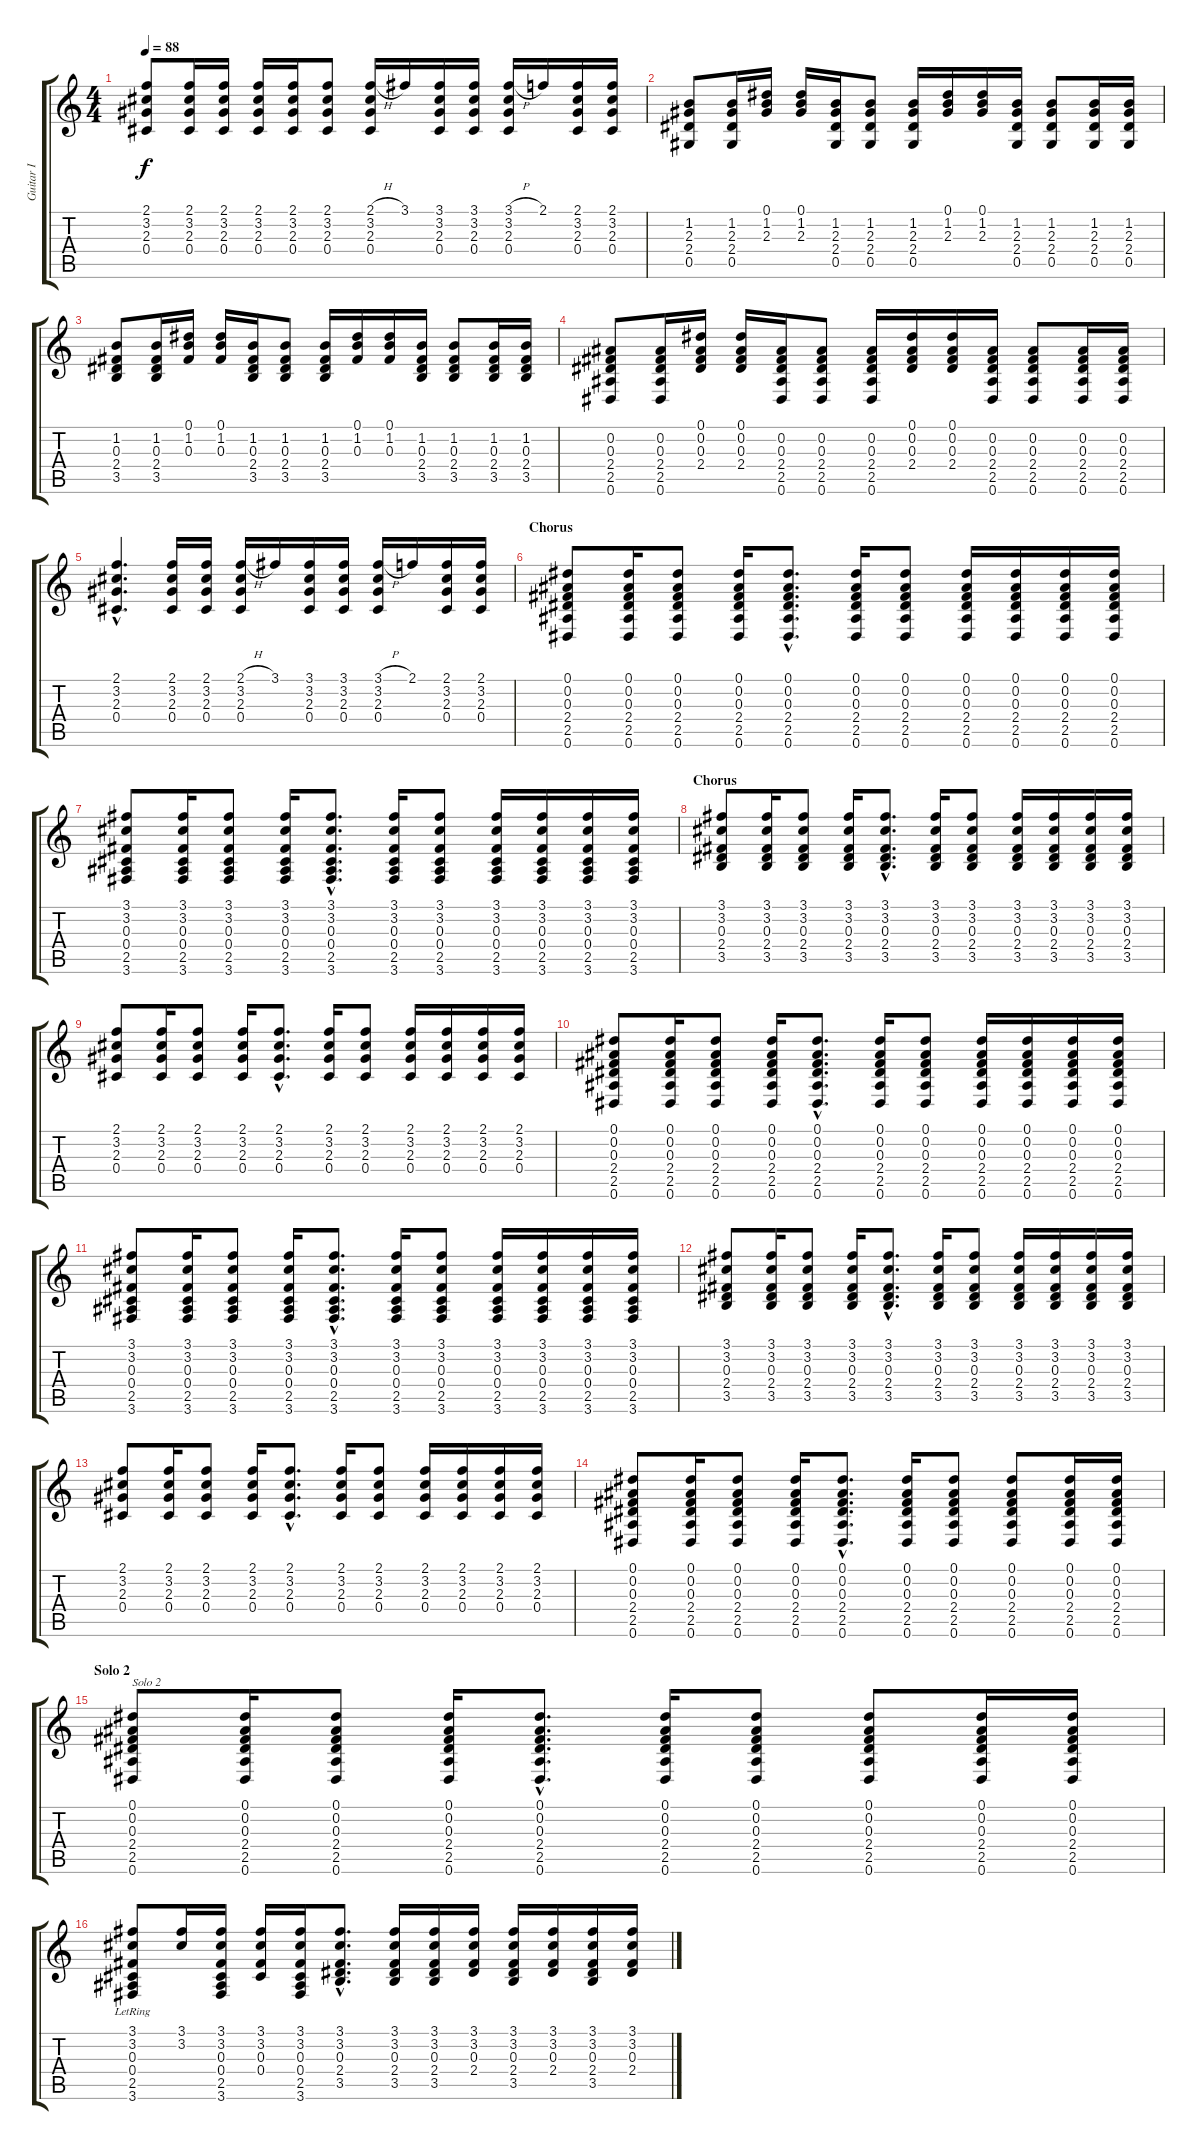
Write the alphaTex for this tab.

\track ("Guitar I" "Guitar I") {instrument acousticguitarsteel}
\staff {score tabs}
\tuning (Eb4 Bb3 Gb3 Db3 Ab2 Eb2) {hide}
\ts (4 4)
\tempo 88
\clef g2
\ks c
(2.1 3.2 2.3 0.4).8{dy f} (2.1 3.2 2.3 0.4).16 (2.1 3.2 2.3 0.4).16 (2.1 3.2 2.3 0.4).16 (2.1 3.2 2.3 0.4).16 (2.1 3.2 2.3 0.4).8 (2.1{h} 3.2 2.3 0.4).16 3.1.16 (3.1 3.2 2.3 0.4).16 (3.1 3.2 2.3 0.4).16 (3.1{h} 3.2 2.3 0.4).16 2.1.16 (2.1 3.2 2.3 0.4).16 (2.1 3.2 2.3 0.4).16 |
(1.2 2.3 2.4 0.5).8 (1.2 2.3 2.4 0.5).16 (0.1 1.2 2.3).16 (0.1 1.2 2.3).16 (1.2 2.3 2.4 0.5).16 (1.2 2.3 2.4 0.5).8 (1.2 2.3 2.4 0.5).16 (0.1 1.2 2.3).16 (0.1 1.2 2.3).16 (1.2 2.3 2.4 0.5).16 (1.2 2.3 2.4 0.5).8 (1.2 2.3 2.4 0.5).16 (1.2 2.3 2.4 0.5).16 |
(1.2 0.3 2.4 3.5).8 (1.2 0.3 2.4 3.5).16 (0.1 1.2 0.3).16 (0.1 1.2 0.3).16 (1.2 0.3 2.4 3.5).16 (1.2 0.3 2.4 3.5).8 (1.2 0.3 2.4 3.5).16 (0.1 1.2 0.3).16 (0.1 1.2 0.3).16 (1.2 0.3 2.4 3.5).16 (1.2 0.3 2.4 3.5).8 (1.2 0.3 2.4 3.5).16 (1.2 0.3 2.4 3.5).16 |
(0.2 0.3 2.4 2.5 0.6).8 (0.2 0.3 2.4 2.5 0.6).16 (0.1 0.2 0.3 2.4).16 (0.1 0.2 0.3 2.4).16 (0.2 0.3 2.4 2.5 0.6).16 (0.2 0.3 2.4 2.5 0.6).8 (0.2 0.3 2.4 2.5 0.6).16 (0.1 0.2 0.3 2.4).16 (0.1 0.2 0.3 2.4).16 (0.2 0.3 2.4 2.5 0.6).16 (0.2 0.3 2.4 2.5 0.6).8 (0.2 0.3 2.4 2.5 0.6).16 (0.2 0.3 2.4 2.5 0.6).16 |
(2.1{hac} 3.2{hac} 2.3{hac} 0.4{hac}).4{d} (2.1 3.2 2.3 0.4).16 (2.1 3.2 2.3 0.4).16 (2.1{h} 3.2 2.3 0.4).16 3.1.16 (3.1 3.2 2.3 0.4).16 (3.1 3.2 2.3 0.4).16 (3.1{h} 3.2 2.3 0.4).16 2.1.16 (2.1 3.2 2.3 0.4).16 (2.1 3.2 2.3 0.4).16 |
\section ("" "Chorus")
(0.1 0.2 0.3 2.4 2.5 0.6).8 (0.1 0.2 0.3 2.4 2.5 0.6).16 (0.1 0.2 0.3 2.4 2.5 0.6).8 (0.1 0.2 0.3 2.4 2.5 0.6).16 (0.1{hac} 0.2{hac} 0.3{hac} 2.4{hac} 2.5{hac} 0.6{hac}).8{d} (0.1 0.2 0.3 2.4 2.5 0.6).16 (0.1 0.2 0.3 2.4 2.5 0.6).8 (0.1 0.2 0.3 2.4 2.5 0.6).16 (0.1 0.2 0.3 2.4 2.5 0.6).16 (0.1 0.2 0.3 2.4 2.5 0.6).16 (0.1 0.2 0.3 2.4 2.5 0.6).16 |
(3.1 3.2 0.3 0.4 2.5 3.6).8 (3.1 3.2 0.3 0.4 2.5 3.6).16 (3.1 3.2 0.3 0.4 2.5 3.6).8 (3.1 3.2 0.3 0.4 2.5 3.6).16 (3.1{hac} 3.2{hac} 0.3{hac} 0.4{hac} 2.5{hac} 3.6{hac}).8{d} (3.1 3.2 0.3 0.4 2.5 3.6).16 (3.1 3.2 0.3 0.4 2.5 3.6).8 (3.1 3.2 0.3 0.4 2.5 3.6).16 (3.1 3.2 0.3 0.4 2.5 3.6).16 (3.1 3.2 0.3 0.4 2.5 3.6).16 (3.1 3.2 0.3 0.4 2.5 3.6).16 |
\section ("" "Chorus")
(3.1 3.2 0.3 2.4 3.5).8 (3.1 3.2 0.3 2.4 3.5).16 (3.1 3.2 0.3 2.4 3.5).8 (3.1 3.2 0.3 2.4 3.5).16 (3.1{hac} 3.2{hac} 0.3{hac} 2.4{hac} 3.5{hac}).8{d} (3.1 3.2 0.3 2.4 3.5).16 (3.1 3.2 0.3 2.4 3.5).8 (3.1 3.2 0.3 2.4 3.5).16 (3.1 3.2 0.3 2.4 3.5).16 (3.1 3.2 0.3 2.4 3.5).16 (3.1 3.2 0.3 2.4 3.5).16 |
(2.1 3.2 2.3 0.4).8 (2.1 3.2 2.3 0.4).16 (2.1 3.2 2.3 0.4).8 (2.1 3.2 2.3 0.4).16 (2.1{hac} 3.2{hac} 2.3{hac} 0.4{hac}).8{d} (2.1 3.2 2.3 0.4).16 (2.1 3.2 2.3 0.4).8 (2.1 3.2 2.3 0.4).16 (2.1 3.2 2.3 0.4).16 (2.1 3.2 2.3 0.4).16 (2.1 3.2 2.3 0.4).16 |
(0.1 0.2 0.3 2.4 2.5 0.6).8 (0.1 0.2 0.3 2.4 2.5 0.6).16 (0.1 0.2 0.3 2.4 2.5 0.6).8 (0.1 0.2 0.3 2.4 2.5 0.6).16 (0.1{hac} 0.2{hac} 0.3{hac} 2.4{hac} 2.5{hac} 0.6{hac}).8{d} (0.1 0.2 0.3 2.4 2.5 0.6).16 (0.1 0.2 0.3 2.4 2.5 0.6).8 (0.1 0.2 0.3 2.4 2.5 0.6).16 (0.1 0.2 0.3 2.4 2.5 0.6).16 (0.1 0.2 0.3 2.4 2.5 0.6).16 (0.1 0.2 0.3 2.4 2.5 0.6).16 |
(3.1 3.2 0.3 0.4 2.5 3.6).8 (3.1 3.2 0.3 0.4 2.5 3.6).16 (3.1 3.2 0.3 0.4 2.5 3.6).8 (3.1 3.2 0.3 0.4 2.5 3.6).16 (3.1{hac} 3.2{hac} 0.3{hac} 0.4{hac} 2.5{hac} 3.6{hac}).8{d} (3.1 3.2 0.3 0.4 2.5 3.6).16 (3.1 3.2 0.3 0.4 2.5 3.6).8 (3.1 3.2 0.3 0.4 2.5 3.6).16 (3.1 3.2 0.3 0.4 2.5 3.6).16 (3.1 3.2 0.3 0.4 2.5 3.6).16 (3.1 3.2 0.3 0.4 2.5 3.6).16 |
(3.1 3.2 0.3 2.4 3.5).8 (3.1 3.2 0.3 2.4 3.5).16 (3.1 3.2 0.3 2.4 3.5).8 (3.1 3.2 0.3 2.4 3.5).16 (3.1{hac} 3.2{hac} 0.3{hac} 2.4{hac} 3.5{hac}).8{d} (3.1 3.2 0.3 2.4 3.5).16 (3.1 3.2 0.3 2.4 3.5).8 (3.1 3.2 0.3 2.4 3.5).16 (3.1 3.2 0.3 2.4 3.5).16 (3.1 3.2 0.3 2.4 3.5).16 (3.1 3.2 0.3 2.4 3.5).16 |
(2.1 3.2 2.3 0.4).8 (2.1 3.2 2.3 0.4).16 (2.1 3.2 2.3 0.4).8 (2.1 3.2 2.3 0.4).16 (2.1{hac} 3.2{hac} 2.3{hac} 0.4{hac}).8{d} (2.1 3.2 2.3 0.4).16 (2.1 3.2 2.3 0.4).8 (2.1 3.2 2.3 0.4).16 (2.1 3.2 2.3 0.4).16 (2.1 3.2 2.3 0.4).16 (2.1 3.2 2.3 0.4).16 |
(0.1 0.2 0.3 2.4 2.5 0.6).8 (0.1 0.2 0.3 2.4 2.5 0.6).16 (0.1 0.2 0.3 2.4 2.5 0.6).8 (0.1 0.2 0.3 2.4 2.5 0.6).16 (0.1{hac} 0.2{hac} 0.3{hac} 2.4{hac} 2.5{hac} 0.6{hac}).8{d} (0.1 0.2 0.3 2.4 2.5 0.6).16 (0.1 0.2 0.3 2.4 2.5 0.6).8 (0.1 0.2 0.3 2.4 2.5 0.6).8 (0.1 0.2 0.3 2.4 2.5 0.6).16 (0.1 0.2 0.3 2.4 2.5 0.6).16 |
\section ("" "Solo 2")
(0.1 0.2 0.3 2.4 2.5 0.6).8{txt "Solo 2"} (0.1 0.2 0.3 2.4 2.5 0.6).16 (0.1 0.2 0.3 2.4 2.5 0.6).8 (0.1 0.2 0.3 2.4 2.5 0.6).16 (0.1{hac} 0.2{hac} 0.3{hac} 2.4{hac} 2.5{hac} 0.6{hac}).8{d} (0.1 0.2 0.3 2.4 2.5 0.6).16 (0.1 0.2 0.3 2.4 2.5 0.6).8 (0.1 0.2 0.3 2.4 2.5 0.6).8 (0.1 0.2 0.3 2.4 2.5 0.6).16 (0.1 0.2 0.3 2.4 2.5 0.6).16 |
(3.1 3.2 0.3{lr} 0.4{lr} 2.5 3.6).8 (3.1 3.2).16 (3.1 3.2 0.3 0.4 2.5 3.6).16 (3.1 3.2 0.3 0.4).16 (3.1 3.2 0.3 0.4 2.5 3.6).16 (3.1{hac} 3.2{hac} 0.3{hac} 2.4{hac} 3.5{hac}).8{d} (3.1 3.2 0.3 2.4 3.5).16 (3.1 3.2 0.3 2.4 3.5).16 (3.1 3.2 0.3 2.4).16 (3.1 3.2 0.3 2.4 3.5).16 (3.1 3.2 0.3 2.4).16 (3.1 3.2 0.3 2.4 3.5).16 (3.1 3.2 0.3 2.4).16
